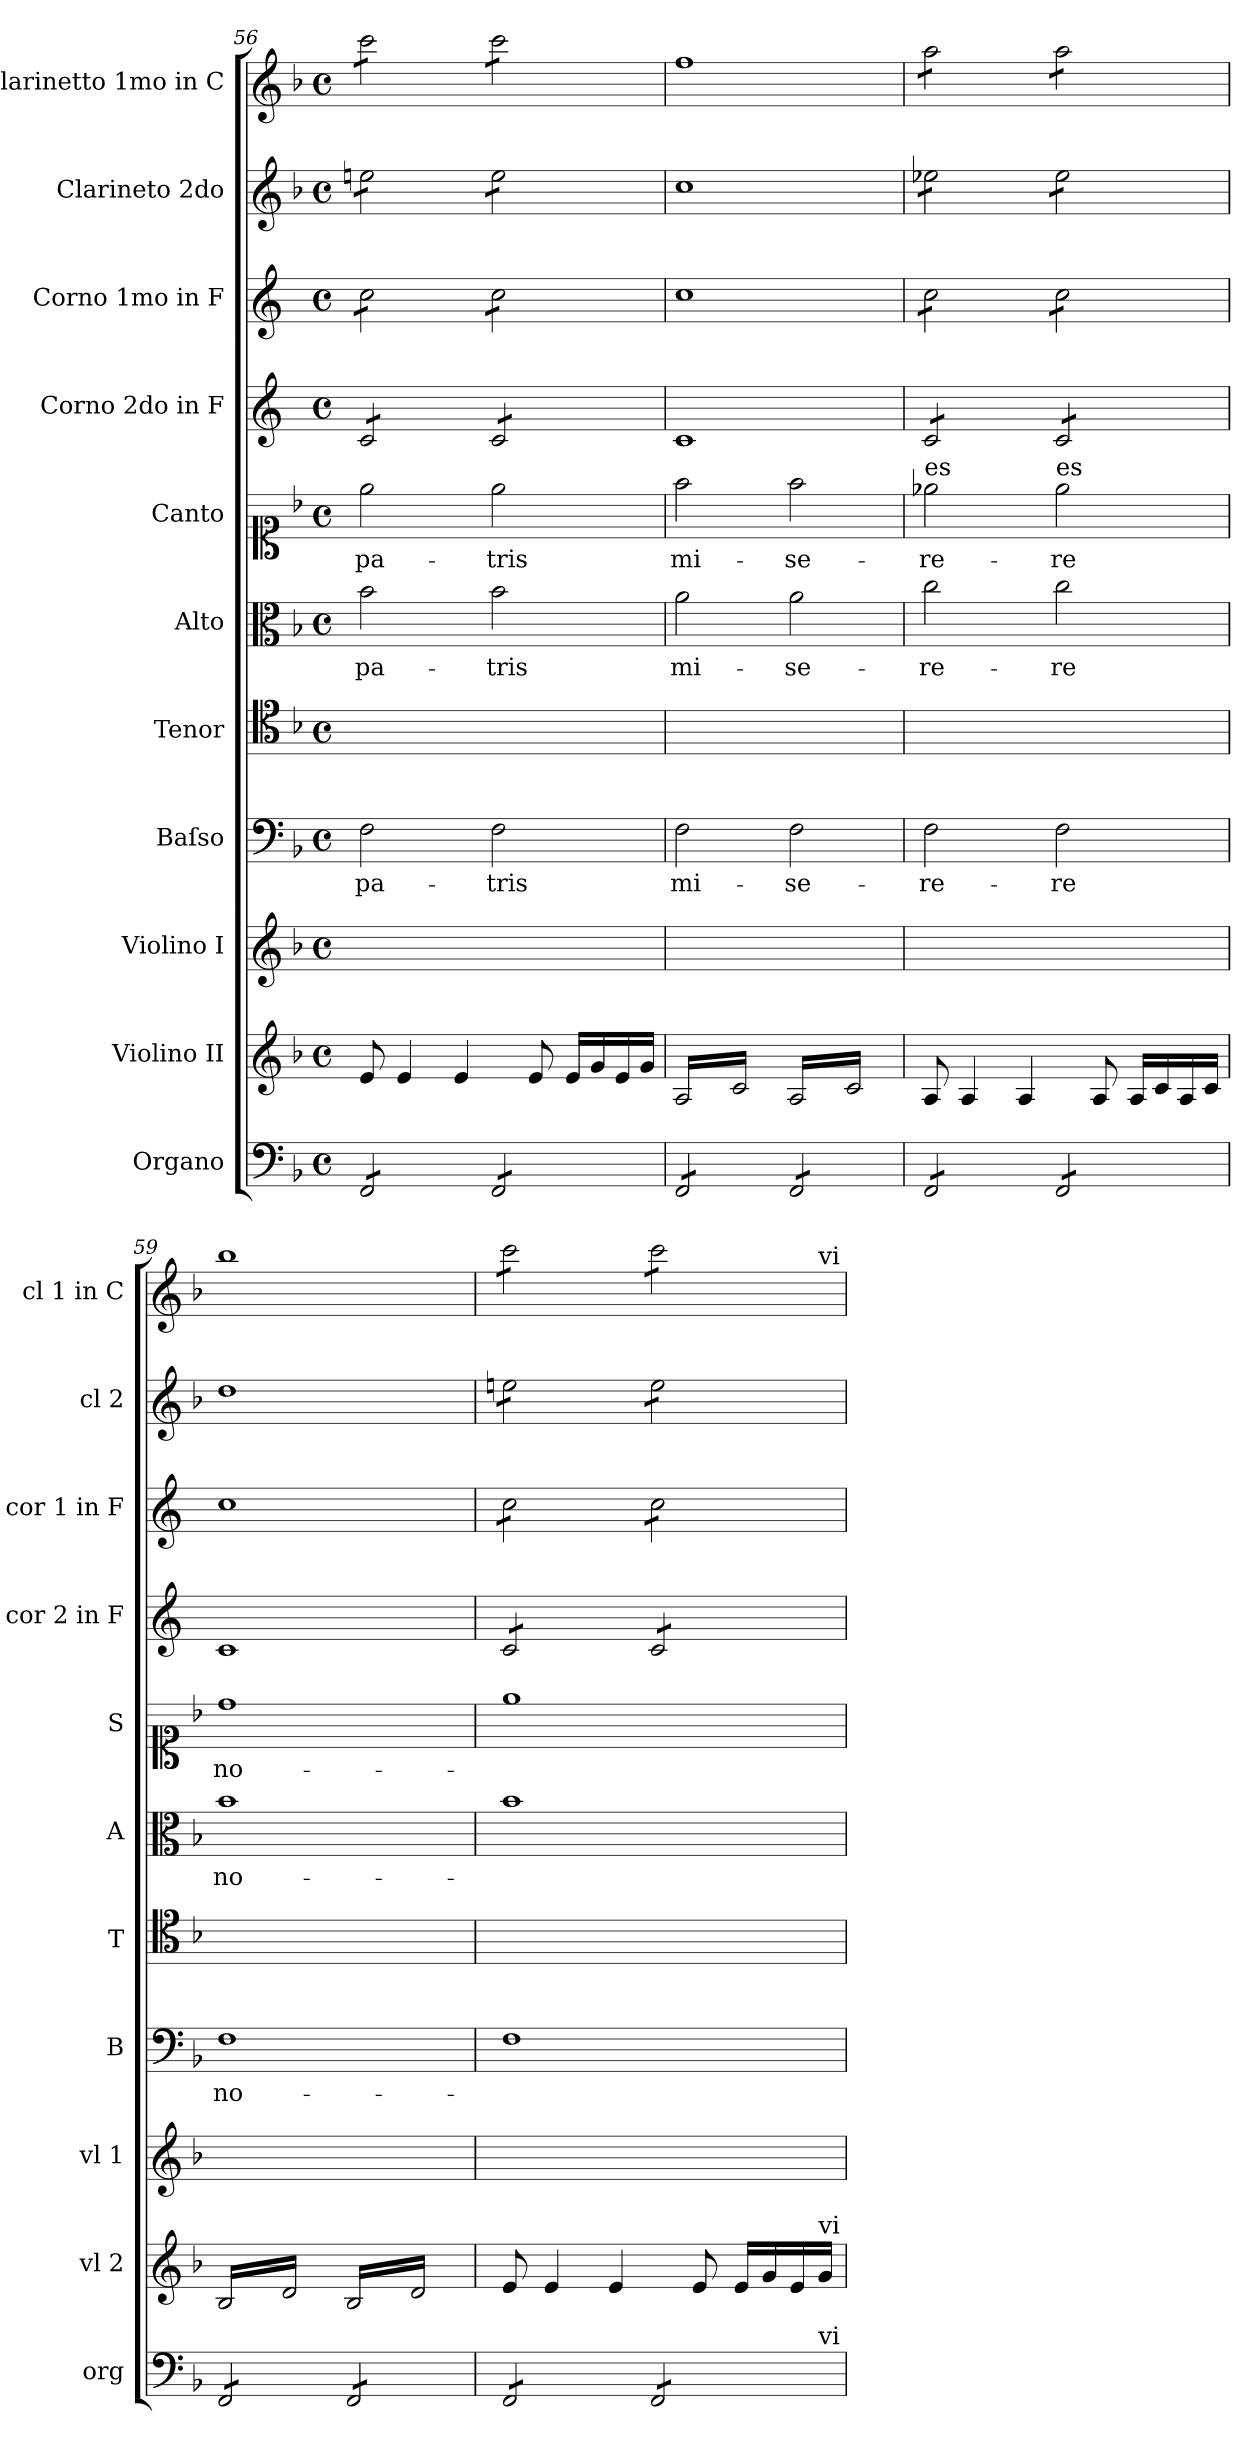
**kern	**kern	**kern	**kern	**text	**kern	**kern	**text	**kern	**text	**kern	**kern	**kern	**kern
*part11	*part10	*part9	*part8	*part8	*part7	*part6	*part6	*part5	*part5	*part4	*part3	*part2	*part1
*staff11	*staff10	*staff9	*staff8	*staff8	*staff7	*staff6	*staff6	*staff5	*staff5	*staff4	*staff3	*staff2	*staff1
*I"Organo	*I"Violino II	*I"Violino I	*I"Baſso	*	*I"Tenor	*I"Alto	*	*I"Canto	*	*I"Corno 2do in F	*I"Corno 1mo in F	*I"Clarineto 2do	*I"Clarinetto 1mo in C
*I'org	*I'vl 2	*I'vl 1	*I'B	*	*I'T	*I'A	*	*I'S	*	*I'cor 2 in F	*I'cor 1 in F	*I'cl 2	*I'cl 1 in C
*clefF4	*clefG2	*clefG2	*clefF4	*	*clefC4	*clefC3	*	*clefC1	*	*clefG2	*clefG2	*clefG2	*clefG2
*	*	*	*	*	*	*	*	*	*	*ITrd4c7	*ITrd4c7	*	*
*k[b-]	*k[b-]	*k[b-]	*k[b-]	*	*k[b-]	*k[b-]	*	*k[b-]	*	*k[b-]	*k[b-]	*k[b-]	*k[b-]
*F:	*F:	*F:	*F:	*	*F:	*F:	*	*F:	*	*	*	*F:	*F:
*M4/4	*M4/4	*M4/4	*M4/4	*	*M4/4	*M4/4	*	*M4/4	*	*M4/4	*M4/4	*M4/4	*M4/4
*met(c)	*met(c)	*met(c)	*met(c)	*	*met(c)	*met(c)	*	*met(c)	*	*met(c)	*met(c)	*met(c)	*met(c)
=56	=56	=56	=56	=56	=56	=56	=56	=56	=56	=56	=56	=56	=56
*tremolo	*	*	*	*	*	*	*	*	*	*	*	*	*
*	*	*	*	*	*	*	*	*	*	*tremolo	*	*	*
*	*	*	*	*	*	*	*	*	*	*	*tremolo	*	*
*	*	*	*	*	*	*	*	*	*	*	*	*tremolo	*
*	*	*	*	*	*	*	*	*	*	*	*	*	*tremolo
8FF/L	8e/	1ryy	2F\	pa-	1ryy	2b-\	pa-	2ee\	pa-	8F/L	8f\L	8een\L	8ccc\L
8FF/	4e/	.	.	.	.	.	.	.	.	8F/	8f\	8een\	8ccc\
8FF/	.	.	.	.	.	.	.	.	.	8F/	8f\	8een\	8ccc\
8FF/J	4e/	.	.	.	.	.	.	.	.	8F/J	8f\J	8een\J	8ccc\J
8FF/L	.	.	2F\	-tris	.	2b-\	-tris	2ee\	-tris	8F/L	8f\L	8ee\L	8ccc\L
8FF/	8e/	.	.	.	.	.	.	.	.	8F/	8f\	8ee\	8ccc\
8FF/	16e/LL	.	.	.	.	.	.	.	.	8F/	8f\	8ee\	8ccc\
.	16g/	.	.	.	.	.	.	.	.	.	.	.	.
8FF/J	16e/	.	.	.	.	.	.	.	.	8F/J	8f\J	8ee\J	8ccc\J
*	*	*	*	*	*	*	*	*	*	*	*	*	*Xtremolo
*	*	*	*	*	*	*	*	*	*	*	*	*Xtremolo	*
*	*	*	*	*	*	*	*	*	*	*	*Xtremolo	*	*
*	*	*	*	*	*	*	*	*	*	*Xtremolo	*	*	*
.	16g/JJ	.	.	.	.	.	.	.	.	.	.	.	.
=57	=57	=57	=57	=57	=57	=57	=57	=57	=57	=57	=57	=57	=57
*	*tremolo	*	*	*	*	*	*	*	*	*	*	*	*
8FF/L	16A/LL	1ryy	2F\	mi-	1ryy	2a\	mi-	2ff\	mi-	1F	1f	1cc	1ff
.	16c/	.	.	.	.	.	.	.	.	.	.	.	.
8FF/	16A/	.	.	.	.	.	.	.	.	.	.	.	.
.	16c/	.	.	.	.	.	.	.	.	.	.	.	.
8FF/	16A/	.	.	.	.	.	.	.	.	.	.	.	.
.	16c/	.	.	.	.	.	.	.	.	.	.	.	.
8FF/J	16A/	.	.	.	.	.	.	.	.	.	.	.	.
.	16c/JJ	.	.	.	.	.	.	.	.	.	.	.	.
8FF/L	16A/LL	.	2F\	-se-	.	2a\	-se-	2ff\	-se-	.	.	.	.
.	16c/	.	.	.	.	.	.	.	.	.	.	.	.
8FF/	16A/	.	.	.	.	.	.	.	.	.	.	.	.
.	16c/	.	.	.	.	.	.	.	.	.	.	.	.
8FF/	16A/	.	.	.	.	.	.	.	.	.	.	.	.
.	16c/	.	.	.	.	.	.	.	.	.	.	.	.
8FF/J	16A/	.	.	.	.	.	.	.	.	.	.	.	.
.	16c/JJ	.	.	.	.	.	.	.	.	.	.	.	.
*	*Xtremolo	*	*	*	*	*	*	*	*	*	*	*	*
=58	=58	=58	=58	=58	=58	=58	=58	=58	=58	=58	=58	=58	=58
!	!	!	!	!	!	!	!	!LO:TX:a:t=es	!	!	!	!	!
*	*	*	*	*	*	*	*	*	*	*tremolo	*	*	*
*	*	*	*	*	*	*	*	*	*	*	*tremolo	*	*
*	*	*	*	*	*	*	*	*	*	*	*	*tremolo	*
*	*	*	*	*	*	*	*	*	*	*	*	*	*tremolo
8FF/L	8A/	1ryy	2F\	-re-	1ryy	2cc\	-re-	2ee-X\	-re-	8F/L	8f\L	8ee-X\L	8aa\L
.	.	.	.	.	.	.	.	.	.	.	.	.	.
8FF/	4A/	.	.	.	.	.	.	.	.	8F/	8f\	8ee-X\	8aa\
.	.	.	.	.	.	.	.	.	.	.	.	.	.
8FF/	.	.	.	.	.	.	.	.	.	8F/	8f\	8ee-X\	8aa\
8FF/J	4A/	.	.	.	.	.	.	.	.	8F/J	8f\J	8ee-X\J	8aa\J
!	!	!	!	!	!	!	!	!LO:TX:a:t=es	!	!	!	!	!
8FF/L	.	.	2F\	-re	.	2cc\	-re	2ee-\	-re	8F/L	8f\L	8ee-\L	8aa\L
8FF/	8A/	.	.	.	.	.	.	.	.	8F/	8f\	8ee-\	8aa\
8FF/	16A/LL	.	.	.	.	.	.	.	.	8F/	8f\	8ee-\	8aa\
.	16c/	.	.	.	.	.	.	.	.	.	.	.	.
8FF/J	16A/	.	.	.	.	.	.	.	.	8F/J	8f\J	8ee-\J	8aa\J
*	*	*	*	*	*	*	*	*	*	*	*	*	*Xtremolo
*	*	*	*	*	*	*	*	*	*	*	*	*Xtremolo	*
*	*	*	*	*	*	*	*	*	*	*	*Xtremolo	*	*
*	*	*	*	*	*	*	*	*	*	*Xtremolo	*	*	*
.	16c/JJ	.	.	.	.	.	.	.	.	.	.	.	.
=59	=59	=59	=59	=59	=59	=59	=59	=59	=59	=59	=59	=59	=59
*	*tremolo	*	*	*	*	*	*	*	*	*	*	*	*
8FF/L	16B-/LL	1ryy	1F	no-	1ryy	1b-	no-	1dd	no-	1F	1f	1dd	1bb-
.	16d/	.	.	.	.	.	.	.	.	.	.	.	.
8FF/	16B-/	.	.	.	.	.	.	.	.	.	.	.	.
.	16d/	.	.	.	.	.	.	.	.	.	.	.	.
8FF/	16B-/	.	.	.	.	.	.	.	.	.	.	.	.
.	16d/	.	.	.	.	.	.	.	.	.	.	.	.
8FF/J	16B-/	.	.	.	.	.	.	.	.	.	.	.	.
.	16d/JJ	.	.	.	.	.	.	.	.	.	.	.	.
8FF/L	16B-/LL	.	.	.	.	.	.	.	.	.	.	.	.
.	16d/	.	.	.	.	.	.	.	.	.	.	.	.
8FF/	16B-/	.	.	.	.	.	.	.	.	.	.	.	.
.	16d/	.	.	.	.	.	.	.	.	.	.	.	.
8FF/	16B-/	.	.	.	.	.	.	.	.	.	.	.	.
.	16d/	.	.	.	.	.	.	.	.	.	.	.	.
8FF/J	16B-/	.	.	.	.	.	.	.	.	.	.	.	.
.	16d/JJ	.	.	.	.	.	.	.	.	.	.	.	.
*	*Xtremolo	*	*	*	*	*	*	*	*	*	*	*	*
=60	=60	=60	=60	=60	=60	=60	=60	=60	=60	=60	=60	=60	=60
*^	*	*	*	*	*	*	*	*	*	*	*	*	*^
*	*	*	*	*	*	*	*	*	*	*	*tremolo	*	*	*	*
*	*	*	*	*	*	*	*	*	*	*	*	*tremolo	*	*	*
*	*	*	*	*	*	*	*	*	*	*	*	*	*tremolo	*	*
*	*	*	*	*	*	*	*	*	*	*	*	*	*	*tremolo	*
8FF/L	2...ryy	8e/	1ryy	1F	.	1ryy	1b-	.	1ee	.	8F/L	8f\L	8een\L	8ccc\L	2...ryy
.	.	.	.	.	.	.	.	.	.	.	.	.	.	.	.
8FF/	.	4e/	.	.	.	.	.	.	.	.	8F/	8f\	8een\	8ccc\	.
.	.	.	.	.	.	.	.	.	.	.	.	.	.	.	.
8FF/	.	.	.	.	.	.	.	.	.	.	8F/	8f\	8een\	8ccc\	.
8FF/J	.	4e/	.	.	.	.	.	.	.	.	8F/J	8f\J	8een\J	8ccc\J	.
8FF/L	.	.	.	.	.	.	.	.	.	.	8F/L	8f\L	8ee\L	8ccc\L	.
8FF/	.	8e/	.	.	.	.	.	.	.	.	8F/	8f\	8ee\	8ccc\	.
8FF/	.	16e/LL	.	.	.	.	.	.	.	.	8F/	8f\	8ee\	8ccc\	.
.	.	16g/	.	.	.	.	.	.	.	.	.	.	.	.	.
8FF/J	.	16e/	.	.	.	.	.	.	.	.	8F/J	8f\J	8ee\J	8ccc\J	.
*	*	*	*	*	*	*	*	*	*	*	*	*	*	*Xtremolo	*
*	*	*	*	*	*	*	*	*	*	*	*	*	*Xtremolo	*	*
*	*	*	*	*	*	*	*	*	*	*	*	*Xtremolo	*	*	*
*	*	*	*	*	*	*	*	*	*	*	*Xtremolo	*	*	*	*
*Xtremolo	*	*	*	*	*	*	*	*	*	*	*	*	*	*	*
!	!	!	!	!	!	!	!	!	!	!	!	!	!	!	!LO:TX:a:t=vi
!	!	!LO:TX:a:t=vi	!	!	!	!	!	!	!	!	!	!	!	!	!
!	!LO:TX:a:t=vi	!	!	!	!	!	!	!	!	!	!	!	!	!	!
.	16ryy	16g/JJ	.	.	.	.	.	.	.	.	.	.	.	.	16ryy
*v	*v	*	*	*	*	*	*	*	*	*	*	*	*	*v	*v
=	=	=	=	=	=	=	=	=	=	=	=	=	=
*-	*-	*-	*-	*-	*-	*-	*-	*-	*-	*-	*-	*-	*-
